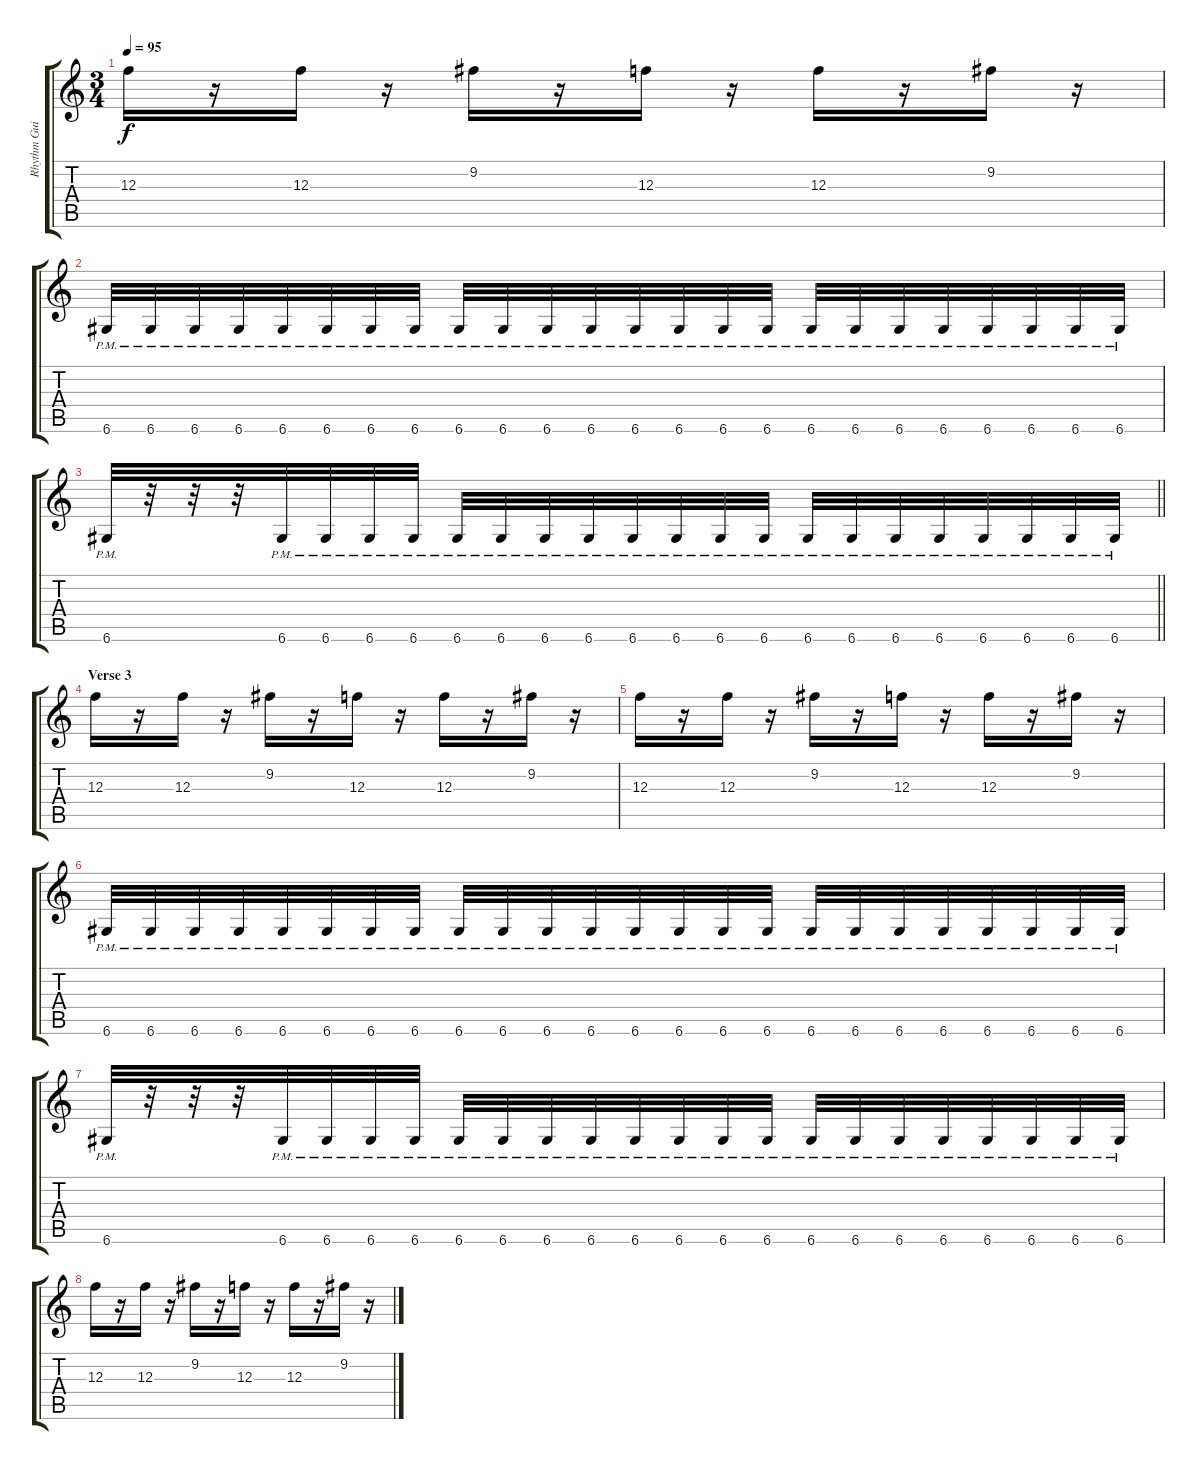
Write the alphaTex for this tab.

\track ("Rhythm Guitar - Joe Duplantier" "Rhythm Gui") {instrument overdrivenguitar}
\staff {score tabs}
\tuning (D4 A3 F3 C3 G2 D2) {hide}
\ts (3 4)
\tempo 95
\clef g2
\ks c
12.3.16{dy f} r.16 12.3.16 r.16 9.2.16 r.16 12.3.16 r.16 12.3.16 r.16 9.2.16 r.16 |
6.6{pm}.32 6.6{pm}.32 6.6{pm}.32 6.6{pm}.32 6.6{pm}.32 6.6{pm}.32 6.6{pm}.32 6.6{pm}.32 6.6{pm}.32 6.6{pm}.32 6.6{pm}.32 6.6{pm}.32 6.6{pm}.32 6.6{pm}.32 6.6{pm}.32 6.6{pm}.32 6.6{pm}.32 6.6{pm}.32 6.6{pm}.32 6.6{pm}.32 6.6{pm}.32 6.6{pm}.32 6.6{pm}.32 6.6{pm}.32 |
\barLineRight lightlight
6.6{pm}.32 r.32 r.32 r.32 6.6{pm}.32 6.6{pm}.32 6.6{pm}.32 6.6{pm}.32 6.6{pm}.32 6.6{pm}.32 6.6{pm}.32 6.6{pm}.32 6.6{pm}.32 6.6{pm}.32 6.6{pm}.32 6.6{pm}.32 6.6{pm}.32 6.6{pm}.32 6.6{pm}.32 6.6{pm}.32 6.6{pm}.32 6.6{pm}.32 6.6{pm}.32 6.6{pm}.32 |
\section ("" "Verse 3")
12.3.16 r.16 12.3.16 r.16 9.2.16 r.16 12.3.16 r.16 12.3.16 r.16 9.2.16 r.16 |
12.3.16 r.16 12.3.16 r.16 9.2.16 r.16 12.3.16 r.16 12.3.16 r.16 9.2.16 r.16 |
6.6{pm}.32 6.6{pm}.32 6.6{pm}.32 6.6{pm}.32 6.6{pm}.32 6.6{pm}.32 6.6{pm}.32 6.6{pm}.32 6.6{pm}.32 6.6{pm}.32 6.6{pm}.32 6.6{pm}.32 6.6{pm}.32 6.6{pm}.32 6.6{pm}.32 6.6{pm}.32 6.6{pm}.32 6.6{pm}.32 6.6{pm}.32 6.6{pm}.32 6.6{pm}.32 6.6{pm}.32 6.6{pm}.32 6.6{pm}.32 |
6.6{pm}.32 r.32 r.32 r.32 6.6{pm}.32 6.6{pm}.32 6.6{pm}.32 6.6{pm}.32 6.6{pm}.32 6.6{pm}.32 6.6{pm}.32 6.6{pm}.32 6.6{pm}.32 6.6{pm}.32 6.6{pm}.32 6.6{pm}.32 6.6{pm}.32 6.6{pm}.32 6.6{pm}.32 6.6{pm}.32 6.6{pm}.32 6.6{pm}.32 6.6{pm}.32 6.6{pm}.32 |
12.3.16 r.16 12.3.16 r.16 9.2.16 r.16 12.3.16 r.16 12.3.16 r.16 9.2.16 r.16
